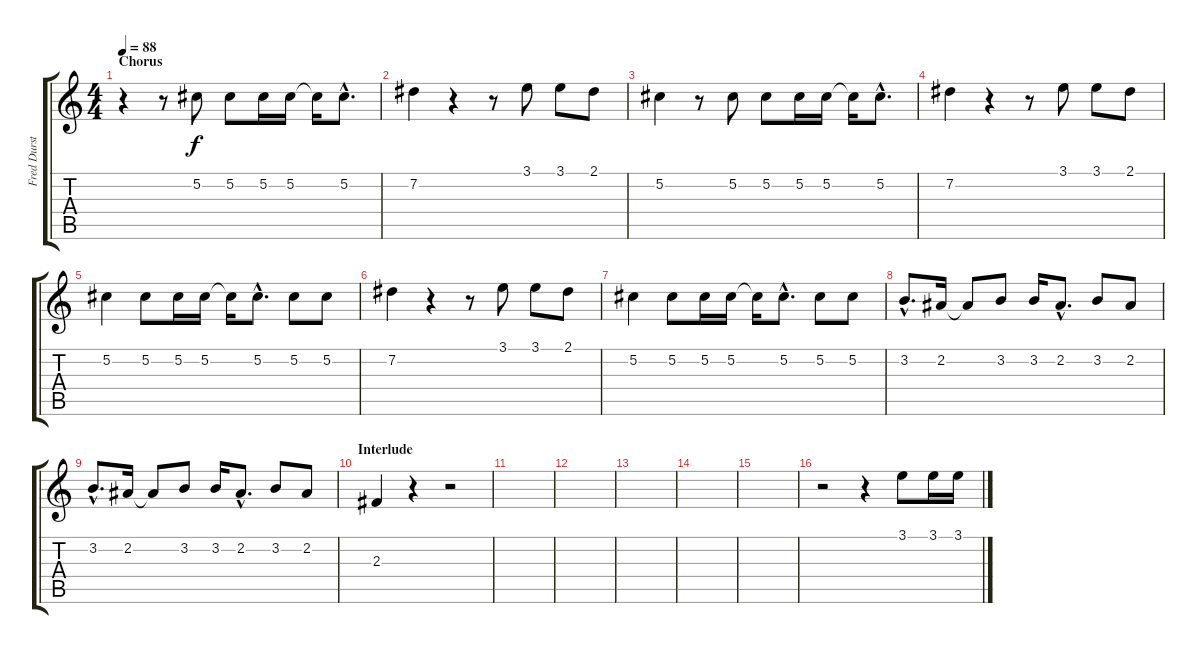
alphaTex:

\track ("Fred Durst" "Fred Durst") {instrument distortionguitar}
\staff {score tabs}
\tuning (Db4 Ab3 E3 B2 Gb2 Db2) {hide}
\ts (4 4)
\section ("" "Chorus")
\tempo 88
\clef g2
\ks c
r.4{dy f} r.8 5.2.8 5.2.8 5.2.16 5.2.16 5.2{t}.16 5.2{hac}.8{d} |
7.2.4 r.4 r.8 3.1.8 3.1.8 2.1.8 |
5.2.4 r.8 5.2.8 5.2.8 5.2.16 5.2.16 5.2{t}.16 5.2{hac}.8{d} |
7.2.4 r.4 r.8 3.1.8 3.1.8 2.1.8 |
5.2.4 5.2.8 5.2.16 5.2.16 5.2{t}.16 5.2{hac}.8{d} 5.2.8 5.2.8 |
7.2.4 r.4 r.8 3.1.8 3.1.8 2.1.8 |
5.2.4 5.2.8 5.2.16 5.2.16 5.2{t}.16 5.2{hac}.8{d} 5.2.8 5.2.8 |
3.2{hac}.8{d} 2.2.16 2.2{t}.8 3.2.8 3.2.16 2.2{hac}.8{d} 3.2.8 2.2.8 |
3.2{hac}.8{d} 2.2.16 2.2{t}.8 3.2.8 3.2.16 2.2{hac}.8{d} 3.2.8 2.2.8 |
\section ("" "Interlude")
2.3.4 r.4 r.2 |
|
|
|
|
|
r.2 r.4 3.1.8 3.1.16 3.1.16
